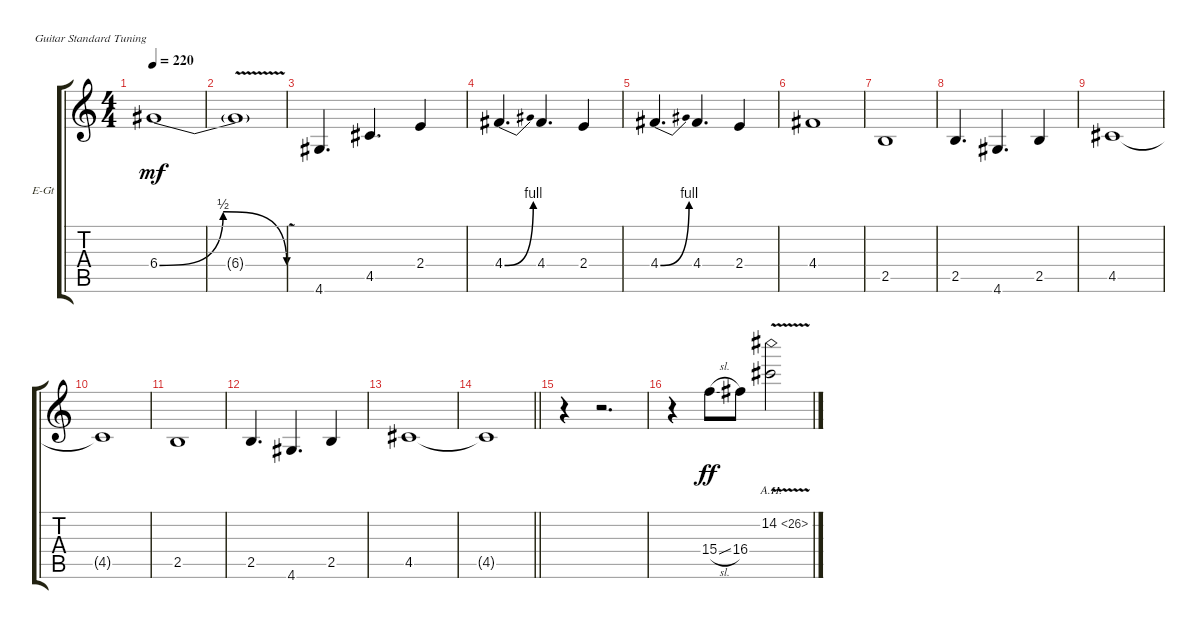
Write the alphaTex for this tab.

\bracketExtendMode groupsimilarinstruments
\firstSystemTrackNameOrientation horizontal
\otherSystemsTrackNameOrientation horizontal
\track ("Extra Guitar" "E-Gt") {instrument distortionguitar}
\staff {score tabs}
\tuning (E4 B3 G3 D3 A2 E2)
\ts (4 4)
\tempo 220
\clef g2
\ks c
6.4{be (bendrelease 0 0 30 2 30 2 60 0)}.1{dy mf} |
6.4{v t}.1 |
4.6.4{d} 4.5.4{d} 2.4.4 |
4.4{be (bend 0 0 60 4)}.4{d} 4.4.4{d} 2.4.4 |
4.4{be (bend 0 0 60 4)}.4{d} 4.4.4{d} 2.4.4 |
4.4.1 |
2.5.1 |
2.5.4{d} 4.6.4{d} 2.5.4 |
4.5.1 |
4.5{t}.1 |
2.5.1 |
2.5.4{d} 4.6.4{d} 2.5.4 |
4.5.1 |
\barLineRight lightlight
4.5{t}.1 |
r.4 r.2{d} |
r.4 15.4{sl}.8{dy ff} 16.4.8 14.2{ah 12 v}.2
